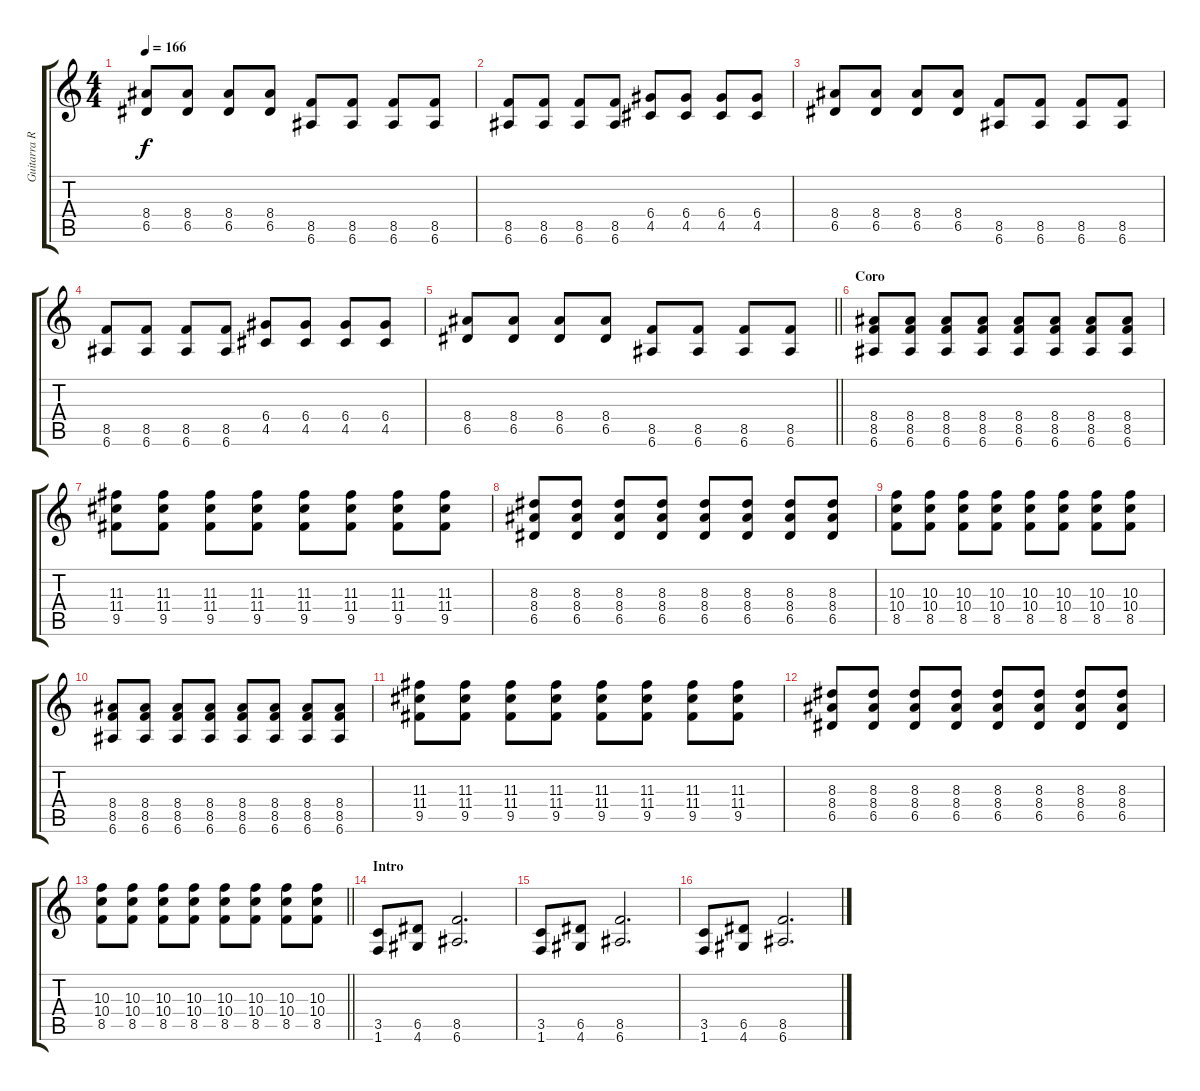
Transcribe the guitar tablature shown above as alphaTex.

\track ("Guitarra Ritmica" "Guitarra R") {instrument overdrivenguitar}
\staff {score tabs}
\tuning (E4 B3 G3 D3 A2 E2) {hide}
\ts (4 4)
\tempo 166
\clef g2
\ks c
(8.4 6.5).8{dy f} (8.4 6.5).8 (8.4 6.5).8 (8.4 6.5).8 (8.5 6.6).8 (8.5 6.6).8 (8.5 6.6).8 (8.5 6.6).8 |
(8.5 6.6).8 (8.5 6.6).8 (8.5 6.6).8 (8.5 6.6).8 (6.4 4.5).8 (6.4 4.5).8 (6.4 4.5).8 (6.4 4.5).8 |
(8.4 6.5).8 (8.4 6.5).8 (8.4 6.5).8 (8.4 6.5).8 (8.5 6.6).8 (8.5 6.6).8 (8.5 6.6).8 (8.5 6.6).8 |
(8.5 6.6).8 (8.5 6.6).8 (8.5 6.6).8 (8.5 6.6).8 (6.4 4.5).8 (6.4 4.5).8 (6.4 4.5).8 (6.4 4.5).8 |
\barLineRight lightlight
(8.4 6.5).8 (8.4 6.5).8 (8.4 6.5).8 (8.4 6.5).8 (8.5 6.6).8 (8.5 6.6).8 (8.5 6.6).8 (8.5 6.6).8 |
\section ("" "Coro")
(8.4 8.5 6.6).8 (8.4 8.5 6.6).8 (8.4 8.5 6.6).8 (8.4 8.5 6.6).8 (8.4 8.5 6.6).8 (8.4 8.5 6.6).8 (8.4 8.5 6.6).8 (8.4 8.5 6.6).8 |
(11.3 11.4 9.5).8 (11.3 11.4 9.5).8 (11.3 11.4 9.5).8 (11.3 11.4 9.5).8 (11.3 11.4 9.5).8 (11.3 11.4 9.5).8 (11.3 11.4 9.5).8 (11.3 11.4 9.5).8 |
(8.3 8.4 6.5).8 (8.3 8.4 6.5).8 (8.3 8.4 6.5).8 (8.3 8.4 6.5).8 (8.3 8.4 6.5).8 (8.3 8.4 6.5).8 (8.3 8.4 6.5).8 (8.3 8.4 6.5).8 |
(10.3 10.4 8.5).8 (10.3 10.4 8.5).8 (10.3 10.4 8.5).8 (10.3 10.4 8.5).8 (10.3 10.4 8.5).8 (10.3 10.4 8.5).8 (10.3 10.4 8.5).8 (10.3 10.4 8.5).8 |
(8.4 8.5 6.6).8 (8.4 8.5 6.6).8 (8.4 8.5 6.6).8 (8.4 8.5 6.6).8 (8.4 8.5 6.6).8 (8.4 8.5 6.6).8 (8.4 8.5 6.6).8 (8.4 8.5 6.6).8 |
(11.3 11.4 9.5).8 (11.3 11.4 9.5).8 (11.3 11.4 9.5).8 (11.3 11.4 9.5).8 (11.3 11.4 9.5).8 (11.3 11.4 9.5).8 (11.3 11.4 9.5).8 (11.3 11.4 9.5).8 |
(8.3 8.4 6.5).8 (8.3 8.4 6.5).8 (8.3 8.4 6.5).8 (8.3 8.4 6.5).8 (8.3 8.4 6.5).8 (8.3 8.4 6.5).8 (8.3 8.4 6.5).8 (8.3 8.4 6.5).8 |
\barLineRight lightlight
(10.3 10.4 8.5).8 (10.3 10.4 8.5).8 (10.3 10.4 8.5).8 (10.3 10.4 8.5).8 (10.3 10.4 8.5).8 (10.3 10.4 8.5).8 (10.3 10.4 8.5).8 (10.3 10.4 8.5).8 |
\section ("" "Intro")
(3.5 1.6).8 (6.5 4.6).8 (8.5 6.6).2{d} |
(3.5 1.6).8 (6.5 4.6).8 (8.5 6.6).2{d} |
(3.5 1.6).8 (6.5 4.6).8 (8.5 6.6).2{d}
